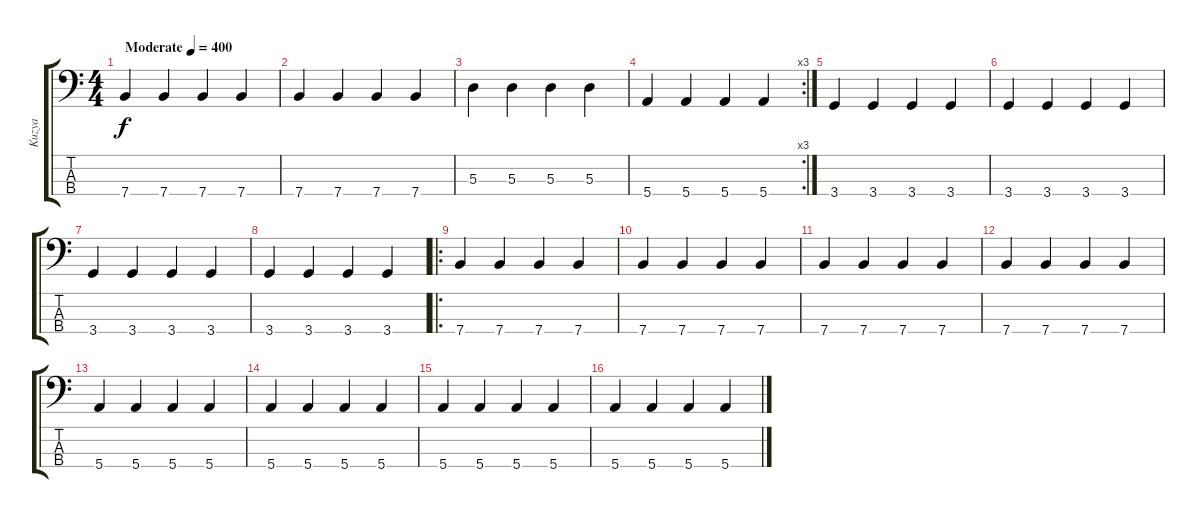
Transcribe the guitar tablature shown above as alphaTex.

\track ("Kuzya" "Kuzya") {instrument electricbassfinger}
\staff {score tabs}
\tuning (G2 D2 A1 E1) {hide}
\ts (4 4)
\tempo (400 "Moderate")
\clef f4
\ks c
7.4.4{dy f instrument electricbassfinger} 7.4.4 7.4.4 7.4.4 |
7.4.4 7.4.4 7.4.4 7.4.4 |
5.3.4 5.3.4 5.3.4 5.3.4 |
\rc 3
5.4.4 5.4.4 5.4.4 5.4.4 |
3.4.4 3.4.4 3.4.4 3.4.4 |
3.4.4 3.4.4 3.4.4 3.4.4 |
3.4.4 3.4.4 3.4.4 3.4.4 |
3.4.4 3.4.4 3.4.4 3.4.4 |
\ro
7.4.4 7.4.4 7.4.4 7.4.4 |
7.4.4 7.4.4 7.4.4 7.4.4 |
7.4.4 7.4.4 7.4.4 7.4.4 |
7.4.4 7.4.4 7.4.4 7.4.4 |
5.4.4 5.4.4 5.4.4 5.4.4 |
5.4.4 5.4.4 5.4.4 5.4.4 |
5.4.4 5.4.4 5.4.4 5.4.4 |
5.4.4 5.4.4 5.4.4 5.4.4
